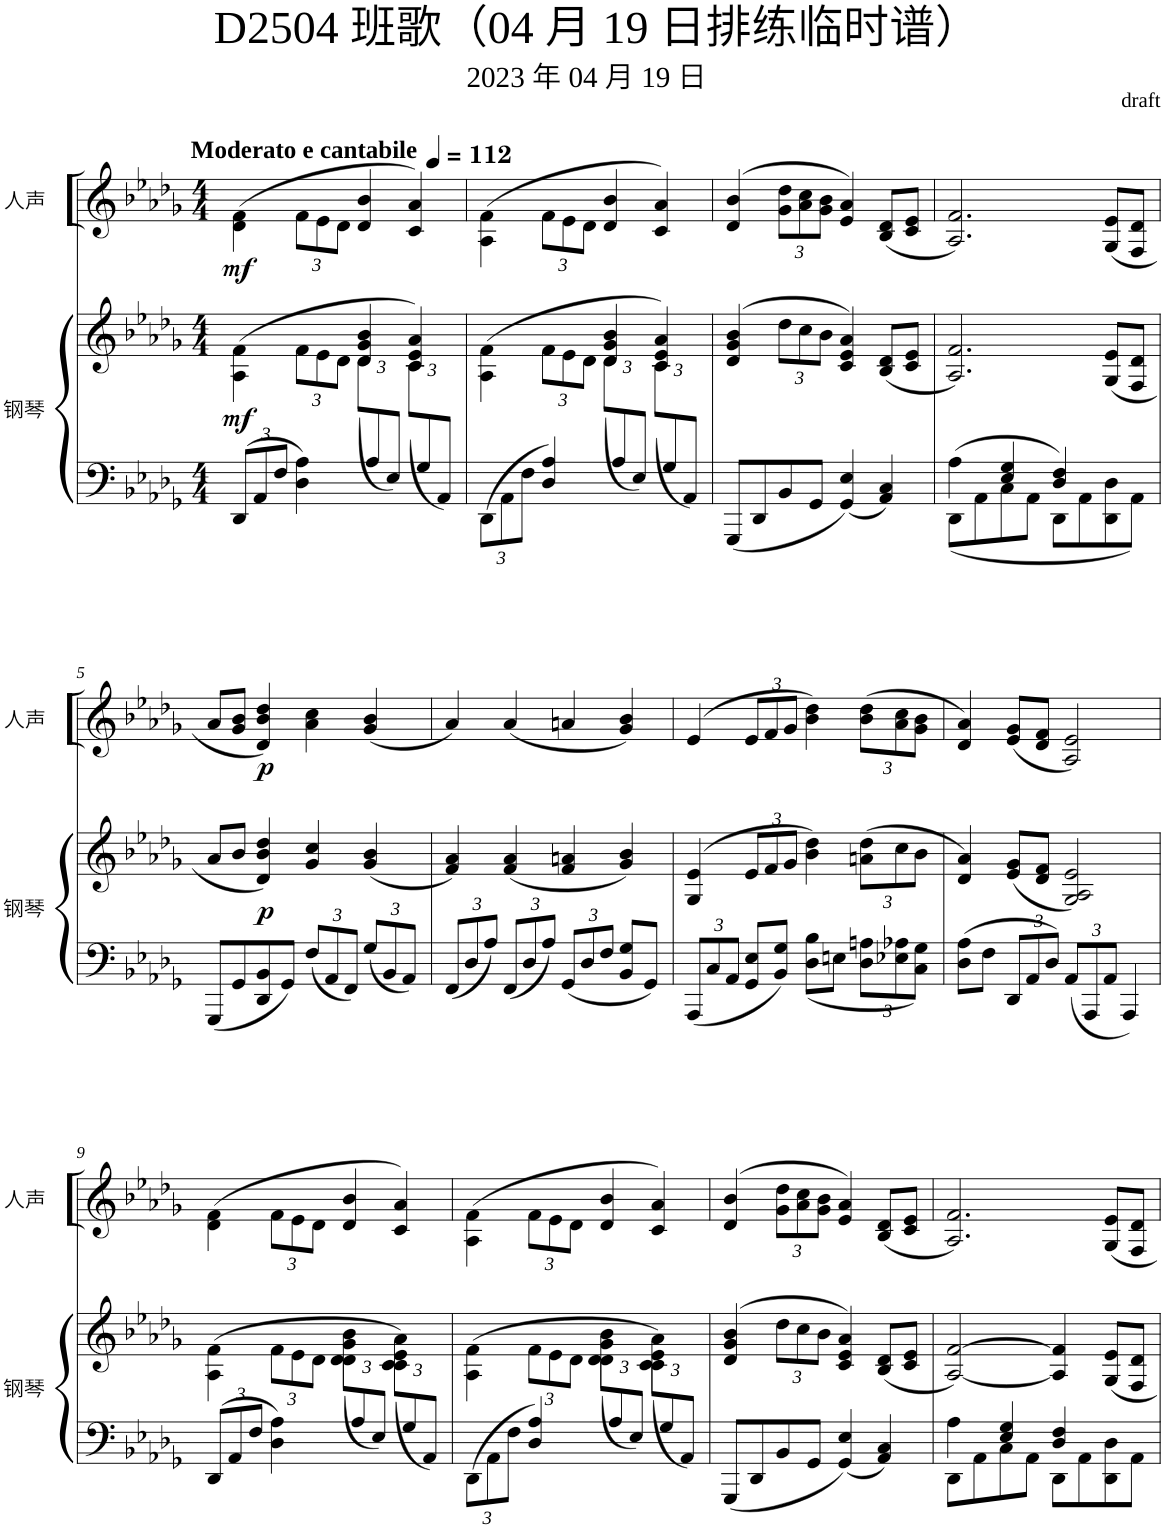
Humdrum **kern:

**kern	**kern	**dynam	**kern	**dynam
*part2	*part2	*part2	*part1	*part1
*staff3	*staff2	*staff2/3	*staff1	*staff1
*I"钢琴	*	*	*I"人声	*
*clefF4	*clefG2	*	*clefG2	*
*k[b-e-a-d-g-]	*k[b-e-a-d-g-]	*	*k[b-e-a-d-g-]	*
*M4/4	*M4/4	*	*M4/4	*
*Xbrackettup	*	*	*	*
=1	=1	=1	=1	=1
*	*^	*	*	*
!	!	!	!LO:DY:b	!	!LO:DY:b
12DD-/L	(4A-\ 4f\	2ryy	mf	(4d-\ 4f\	mf
12AA-/	.	.	.	.	.
12F/J	.	.	.	.	.
*	*Xbrackettup	*	*	*Xbrackettup	*
4D-\ 4A-\	12f\L	.	.	12f\L	.
.	12e-\	.	.	12e-\	.
.	12d-\J	.	.	12d-\J	.
12ryy	4d-/ 4g-/ 4b-/	(<12d-\L	.	4d-/ 4b-/	.
12A-/	.	6ryy	.	.	.
12E-/J)	.	.	.	.	.
12ryy	4c/ 4e-/ 4a-/)	(<12c\L	.	4c/ 4a-/)	.
12G-/	.	6ryy	.	.	.
12AA-/J)	.	.	.	.	.
=2	=2	=2	=2	=2	=2
12DD-\L	(4A-\ 4f\	2ryy	.	(4A-\ 4f\	.
12AA-\	.	.	.	.	.
12F\J	.	.	.	.	.
4D-/ 4A-/	12f\L	.	.	12f\L	.
.	12e-\	.	.	12e-\	.
.	12d-\J	.	.	12d-\J	.
12ryy	4d-/ 4g-/ 4b-/	(<12d-\L	.	4d-/ 4b-/	.
12A-/	.	6ryy	.	.	.
12E-/J)	.	.	.	.	.
12ryy	4c/ 4e-/ 4a-/)	(<12c\L	.	4c/ 4a-/)	.
12G-/	.	6ryy	.	.	.
12AA-/J)	.	.	.	.	.
*	*v	*v	*	*	*
=3	=3	=3	=3	=3
8GGG-/L	(4d-/ 4g-/ 4b-/	.	(4d-/ 4b-/	.
8DD-/	.	.	.	.
8BB-/	12dd-\L	.	12g-\ 12dd-\L	.
.	12cc\	.	12a-\ 12cc\	.
8GG-/J	.	.	.	.
.	12b-\J	.	12g-\ 12b-\J	.
4GG-/ 4E-/	4c/ 4e-/ 4a-/)	.	4e-/ 4a-/)	.
4AA-/ 4C/	(8B-/ 8d-/L	.	(8B-/ 8d-/L	.
.	8c/ 8e-/J	.	8c/ 8e-/J	.
=4	=4	=4	=4	=4
*^	*	*	*	*
8DD-\L	4A-\	2.A-/ 2.f/)	.	2.A-/ 2.f/)	.
8AA-\	.	.	.	.	.
8C\	4E-/ 4G-/	.	.	.	.
8AA-\J	.	.	.	.	.
8DD-\L	4D-/ 4F/	.	.	.	.
8AA-\	.	.	.	.	.
8DD-\ 8D-\	4ryy	(8G-/ 8e-/L	.	(8G-/ 8e-/L	.
8AA-\J	.	8F/ 8d-/J	.	8F/ 8d-/J	.
*v	*v	*	*	*	*
!!LO:LB:g=z
=5	=5	=5	=5	=5
8GGG-/L	8a-/L	.	8a-/L	.
8GG-/	8b-/J	.	8g-/ 8b-/J	.
!	!	!LO:DY:b	!	!LO:DY:b
8DD-/ 8BB-/	4d-/ 4b-/ 4dd-/)	p	4d-/ 4b-/ 4dd-/)	p
8GG-/J	.	.	.	.
12F/L	4g-/ 4cc/	.	4a-\ 4cc\	.
12AA-/	.	.	.	.
12FF/J	.	.	.	.
12G-/L	(4g-/ 4b-/	.	(4g-/ 4b-/	.
12BB-/	.	.	.	.
12AA-/J	.	.	.	.
=6	=6	=6	=6	=6
12FF/L	4f/ 4a-/)	.	4a-/)	.
12D-/	.	.	.	.
12A-/J	.	.	.	.
12FF/L	(4f/ 4a-/	.	(4a-/	.
12D-/	.	.	.	.
12A-/J	.	.	.	.
12GG-/L	4f/ 4an/	.	4an/	.
12D-/	.	.	.	.
12F/J	.	.	.	.
8BB-/ 8G-/L	4g-/ 4b-/)	.	4g-/ 4b-/)	.
8GG-/J	.	.	.	.
=7	=7	=7	=7	=7
12AAA-/L	(4G-/ 4e-/	.	(4e-/	.
12C/	.	.	.	.
12AA-/J	.	.	.	.
8GG-/ 8E-/L	12e-/L	.	12e-/L	.
.	12f/	.	12f/	.
8BB-/ 8G-/J	.	.	.	.
.	12g-/J	.	12g-/J	.
8D-\ 8B-\L	4b-\ 4dd-\)	.	4b-\ 4dd-\)	.
8En\J	.	.	.	.
12D-\ 12An\L	(12an\ 12dd-\L	.	(12b-\ 12dd-\L	.
12E-X\ 12A-X\	12cc\	.	12a-\ 12cc\	.
12C\ 12G-\J	12b-\J	.	12g-\ 12b-\J	.
=8	=8	=8	=8	=8
8D-\ 8A-\L	4d-/ 4a-/)	.	4d-/ 4a-/)	.
8F\J	.	.	.	.
12DD-/L	(8e-/ 8g-/L	.	(8e-/ 8g-/L	.
12AA-/	.	.	.	.
.	8d-/ 8f/J	.	8d-/ 8f/J	.
12D-/J	.	.	.	.
12AA-/L	2G-/ 2A-/ 2e-/)	.	2A-/ 2e-/)	.
12AAA-/	.	.	.	.
12AA-/J	.	.	.	.
4AAA-/	.	.	.	.
!!LO:LB:g=z
=9	=9	=9	=9	=9
*	*^	*	*	*
12DD-/L	(4A-\ 4f\	2ryy	.	(4d-\ 4f\	.
12AA-/	.	.	.	.	.
12F/J	.	.	.	.	.
4D-\ 4A-\	12f\L	.	.	12f\L	.
.	12e-\	.	.	12e-\	.
.	12d-\J	.	.	12d-\J	.
12ryy	4d-\ 4g-\ 4b-\	(<12d-\L	.	4d-/ 4b-/	.
12A-/	.	6ryy	.	.	.
12E-/J)	.	.	.	.	.
12ryy	4c\ 4e-\ 4a-\)	(<12c\L	.	4c/ 4a-/)	.
12G-/	.	6ryy	.	.	.
12AA-/J)	.	.	.	.	.
=10	=10	=10	=10	=10	=10
12DD-\L	(4A-\ 4f\	2ryy	.	(4A-\ 4f\	.
12AA-\	.	.	.	.	.
12F\J	.	.	.	.	.
4D-/ 4A-/	12f\L	.	.	12f\L	.
.	12e-\	.	.	12e-\	.
.	12d-\J	.	.	12d-\J	.
12ryy	4d-\ 4g-\ 4b-\	(<12d-\L	.	4d-/ 4b-/	.
12A-/	.	6ryy	.	.	.
12E-/J)	.	.	.	.	.
12ryy	4c\ 4e-\ 4a-\)	(<12c\L	.	4c/ 4a-/)	.
12G-/	.	6ryy	.	.	.
12AA-/J)	.	.	.	.	.
*	*v	*v	*	*	*
=11	=11	=11	=11	=11
8GGG-/L	(4d-/ 4g-/ 4b-/	.	(4d-/ 4b-/	.
8DD-/	.	.	.	.
8BB-/	12dd-\L	.	12g-\ 12dd-\L	.
.	12cc\	.	12a-\ 12cc\	.
8GG-/J	.	.	.	.
.	12b-\J	.	12g-\ 12b-\J	.
4GG-/ 4E-/	4c/ 4e-/ 4a-/)	.	4e-/ 4a-/)	.
4AA-/ 4C/	(8B-/ 8d-/L	.	(8B-/ 8d-/L	.
.	8c/ 8e-/J	.	8c/ 8e-/J	.
=12	=12	=12	=12	=12
*^	*	*	*	*
8DD-\L	4A-\	[2A-/ [2f/)	.	2.A-/ 2.f/)	.
8AA-\	.	.	.	.	.
8C\	4E-/ 4G-/	.	.	.	.
8AA-\J	.	.	.	.	.
8DD-\L	4D-/ 4F/	4A-/] 4f/]	.	.	.
8AA-\	.	.	.	.	.
8DD-\ 8D-\	4ryy	8G-/ 8e-/L	.	8G-/ 8e-/L	.
8AA-\J	.	8F/ 8d-/J	.	8F/ 8d-/J	.
*v	*v	*	*	*	*
=	=	=	=	=
*-	*-	*-	*-	*-
